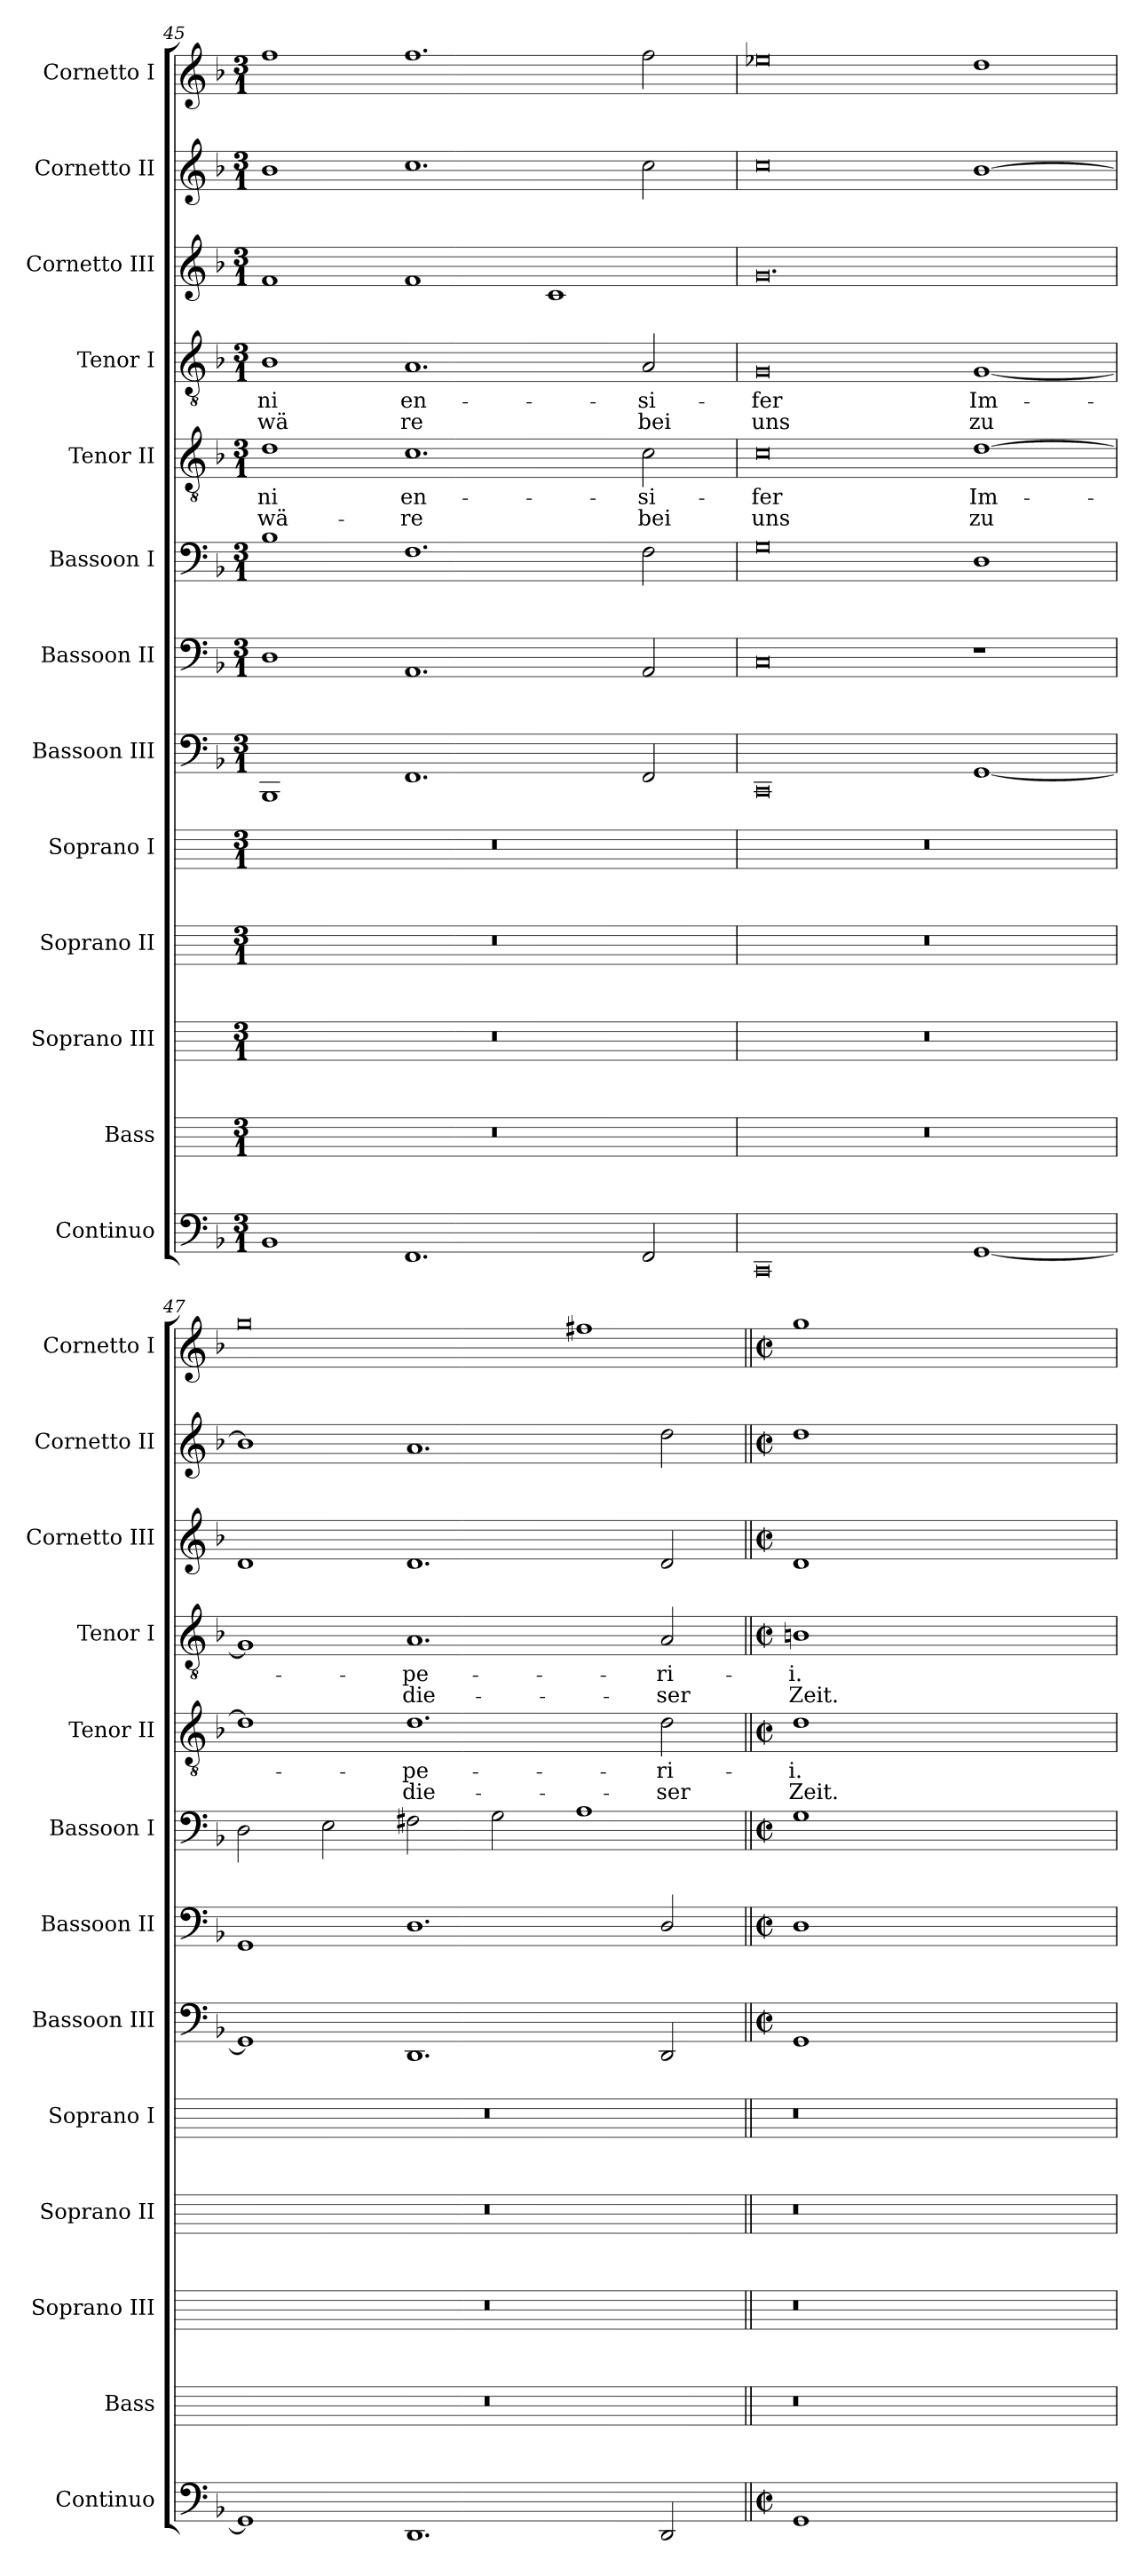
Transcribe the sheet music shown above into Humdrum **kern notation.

**kern	**kern	**kern	**kern	**kern	**kern	**kern	**kern	**kern	**text	**text	**kern	**text	**text	**kern	**kern	**kern
*part13	*part12	*part11	*part10	*part9	*part8	*part7	*part6	*part5	*part5	*part5	*part4	*part4	*part4	*part3	*part2	*part1
*staff13	*staff12	*staff11	*staff10	*staff9	*staff8	*staff7	*staff6	*staff5	*staff5	*staff5	*staff4	*staff4	*staff4	*staff3	*staff2	*staff1
*I"Continuo	*I"Bass	*I"Soprano III	*I"Soprano II	*I"Soprano I	*I"Bassoon III	*I"Bassoon II	*I"Bassoon I	*I"Tenor II	*	*	*I"Tenor I	*	*	*I"Cornetto III	*I"Cornetto II	*I"Cornetto I
*I'Continuo	*I'Bass	*I'Soprano III	*I'Soprano II	*I'Soprano I	*I'Bassoon III	*I'Bassoon II	*I'Bassoon I	*I'Tenor II	*	*	*I'Tenor I	*	*	*I'Cornetto III	*I'Cornetto II	*I'Cornetto I
*clefF4	*	*	*	*	*clefF4	*clefF4	*clefF4	*clefGv2	*	*	*clefGv2	*	*	*clefG2	*clefG2	*clefG2
*k[b-]	*	*	*	*	*k[b-]	*k[b-]	*k[b-]	*k[b-]	*	*	*k[b-]	*	*	*k[b-]	*k[b-]	*k[b-]
*F:	*	*	*	*	*F:	*F:	*F:	*F:	*	*	*F:	*	*	*F:	*F:	*F:
*M3/1	*M3/1	*M3/1	*M3/1	*M3/1	*M3/1	*M3/1	*M3/1	*M3/1	*	*	*M3/1	*	*	*M3/1	*M3/1	*M3/1
=45	=45	=45	=45	=45	=45	=45	=45	=45	=45	=45	=45	=45	=45	=45	=45	=45
!	!	!	!	!	!	!	!	!	!LO:LY:b	!LO:LY:b	!	!LO:LY:b	!LO:LY:b	!	!	!
1BB-	0.r	0.r	0.r	0.r	1BBB-	1D	1B-	1d	ni	wä-	1B-	ni	wä	1f	1b-	1ff
!	!	!	!	!	!	!	!	!	!LO:LY:b	!LO:LY:b	!	!LO:LY:b	!LO:LY:b	!	!	!
1.FF	.	.	.	.	1.FF	1.AA	1.F	1.c	-en-	-re	1.A	en-	-re	1f	1.cc	1.ff
.	.	.	.	.	.	.	.	.	.	.	.	.	.	1c	.	.
!	!	!	!	!	!	!	!	!	!LO:LY:b	!LO:LY:b	!	!LO:LY:b	!LO:LY:b	!	!	!
2FF	.	.	.	.	2FF	2AA	2F	2c	si-	-bei	2A	si-	-bei	.	2cc	2ff
=46	=46	=46	=46	=46	=46	=46	=46	=46	=46	=46	=46	=46	=46	=46	=46	=46
!	!	!	!	!	!	!	!	!	!LO:LY:b	!LO:LY:b	!	!LO:LY:b	!LO:LY:b	!	!	!
0CC	0.r	0.r	0.r	0.r	0CC	0C	0G	0c	fer	uns	0G	fer	uns	0.g	0cc	0ee-X
!	!	!	!	!	!	!	!	!	!LO:LY:b	!LO:LY:b	!	!LO:LY:b	!LO:LY:b	!	!	!
[1GG	.	.	.	.	[1GG	1r	1D	[1d	Im-	zu	[1G	Im-	zu	.	[1b-	1dd
=47	=47	=47	=47	=47	=47	=47	=47	=47	=47	=47	=47	=47	=47	=47	=47	=47
1GG]	0.r	0.r	0.r	0.r	1GG]	1GG	2D	1d]	.	.	1G]	.	.	1d	1b-]	0gg
.	.	.	.	.	.	.	2E	.	.	.	.	.	.	.	.	.
!	!	!	!	!	!	!	!	!	!LO:LY:b	!LO:LY:b	!	!LO:LY:b	!LO:LY:b	!	!	!
1.DD	.	.	.	.	1.DD	1.D	2F#X	1.d	pe-	-die-	1.A	pe-	-die-	1.d	1.a	.
.	.	.	.	.	.	.	2G	.	.	.	.	.	.	.	.	.
.	.	.	.	.	.	.	1A	.	.	.	.	.	.	.	.	1ff#X
!	!	!	!	!	!	!	!	!	!LO:LY:b	!LO:LY:b	!	!LO:LY:b	!LO:LY:b	!	!	!
2DD	.	.	.	.	2DD	2D/	.	2d	-ri-	-ser	2A	-ri-	-ser	2d	2dd	.
=48||	=48||	=48||	=48||	=48||	=48||	=48||	=48||	=48||	=48||	=48||	=48||	=48||	=48||	=48||	=48||	=48||
*M2/2	*	*	*	*	*M2/2	*M2/2	*M2/2	*M2/2	*	*	*M2/2	*	*	*M2/2	*M2/2	*M2/2
*met(c|)	*	*	*	*	*met(c|)	*met(c|)	*met(c|)	*met(c|)	*	*	*met(c|)	*	*	*met(c|)	*met(c|)	*met(c|)
!	!	!	!	!	!	!	!	!	!LO:LY:b	!LO:LY:b	!	!LO:LY:b	!LO:LY:b	!	!	!
1GG	0.r	0.r	0.r	0.r	1GG	1D	1G	1d	i.	Zeit.	1Bn	i.	Zeit.	1d	1dd	1gg
0ryy	.	.	.	.	0ryy	0ryy	0ryy	0ryy	.	.	0ryy	.	.	0ryy	0ryy	0ryy
=	=	=	=	=	=	=	=	=	=	=	=	=	=	=	=	=
*-	*-	*-	*-	*-	*-	*-	*-	*-	*-	*-	*-	*-	*-	*-	*-	*-
